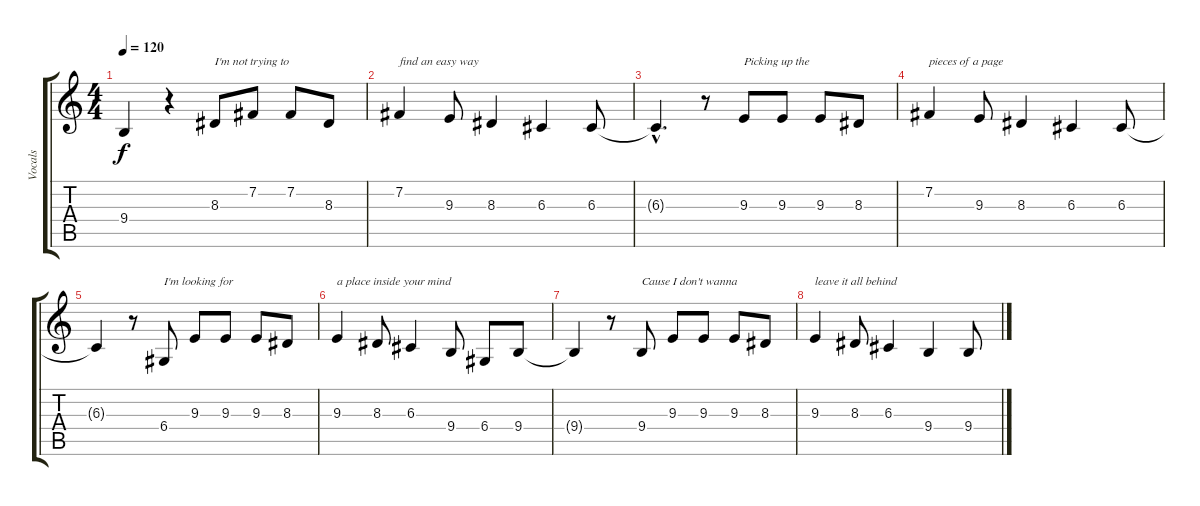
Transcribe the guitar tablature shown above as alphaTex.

\track ("Vocals" "Vocals") {instrument cello}
\staff {score tabs}
\tuning (E4 B3 G3 D3 A2 E2) {hide}
\ts (4 4)
\tempo 120
\clef g2
\ks c
9.4{t}.4{dy f volume 11} r.4 8.3.8{txt "I'm not trying to"} 7.2.8 7.2.8 8.3.8 |
7.2.4{txt "find an easy way"} 9.3.8 8.3.4 6.3.4 6.3.8 |
6.3{hac t}.4{d} r.8 9.3.8{txt "Picking up the"} 9.3.8 9.3.8 8.3.8 |
7.2.4{txt "pieces of a page" volume 6} 9.3.8 8.3.4 6.3.4 6.3.8 |
6.3{t}.4 r.8 6.4.8{txt "I'm looking for"} 9.3.8 9.3.8 9.3.8 8.3.8 |
9.3.4{txt "a place inside your mind"} 8.3.8 6.3.4 9.4.8 6.4.8 9.4.8 |
9.4{t}.4{volume 1} r.8 9.4.8{txt "Cause I don't wanna"} 9.3.8 9.3.8 9.3.8 8.3.8 |
9.3.4{txt "leave it all behind"} 8.3.8 6.3.4 9.4.4 9.4.8
